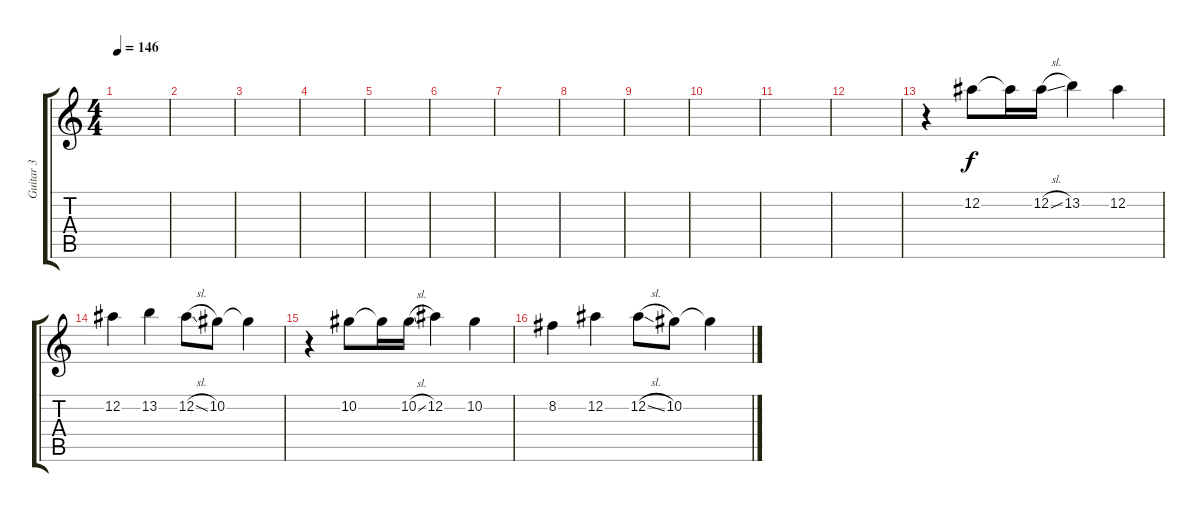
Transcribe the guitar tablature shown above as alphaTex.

\track ("Guitar 3" "Guitar 3") {instrument distortionguitar}
\staff {score tabs}
\tuning (Eb4 Bb3 Gb3 Db3 Ab2 Eb2) {hide}
\ts (4 4)
\tempo 146
\clef g2
\ks c
|
|
|
|
|
|
|
|
|
|
|
|
r.4 12.2.8{volume 6} 12.2{t}.16 12.2{sl}.16 13.2.4 12.2.4 |
12.2.4 13.2.4 12.2{sl}.8 10.2.8 10.2{t}.4 |
r.4 10.2.8 10.2{t}.16 10.2{sl}.16 12.2.4 10.2.4 |
8.2.4 12.2.4 12.2{sl}.8 10.2.8 10.2{t}.4
